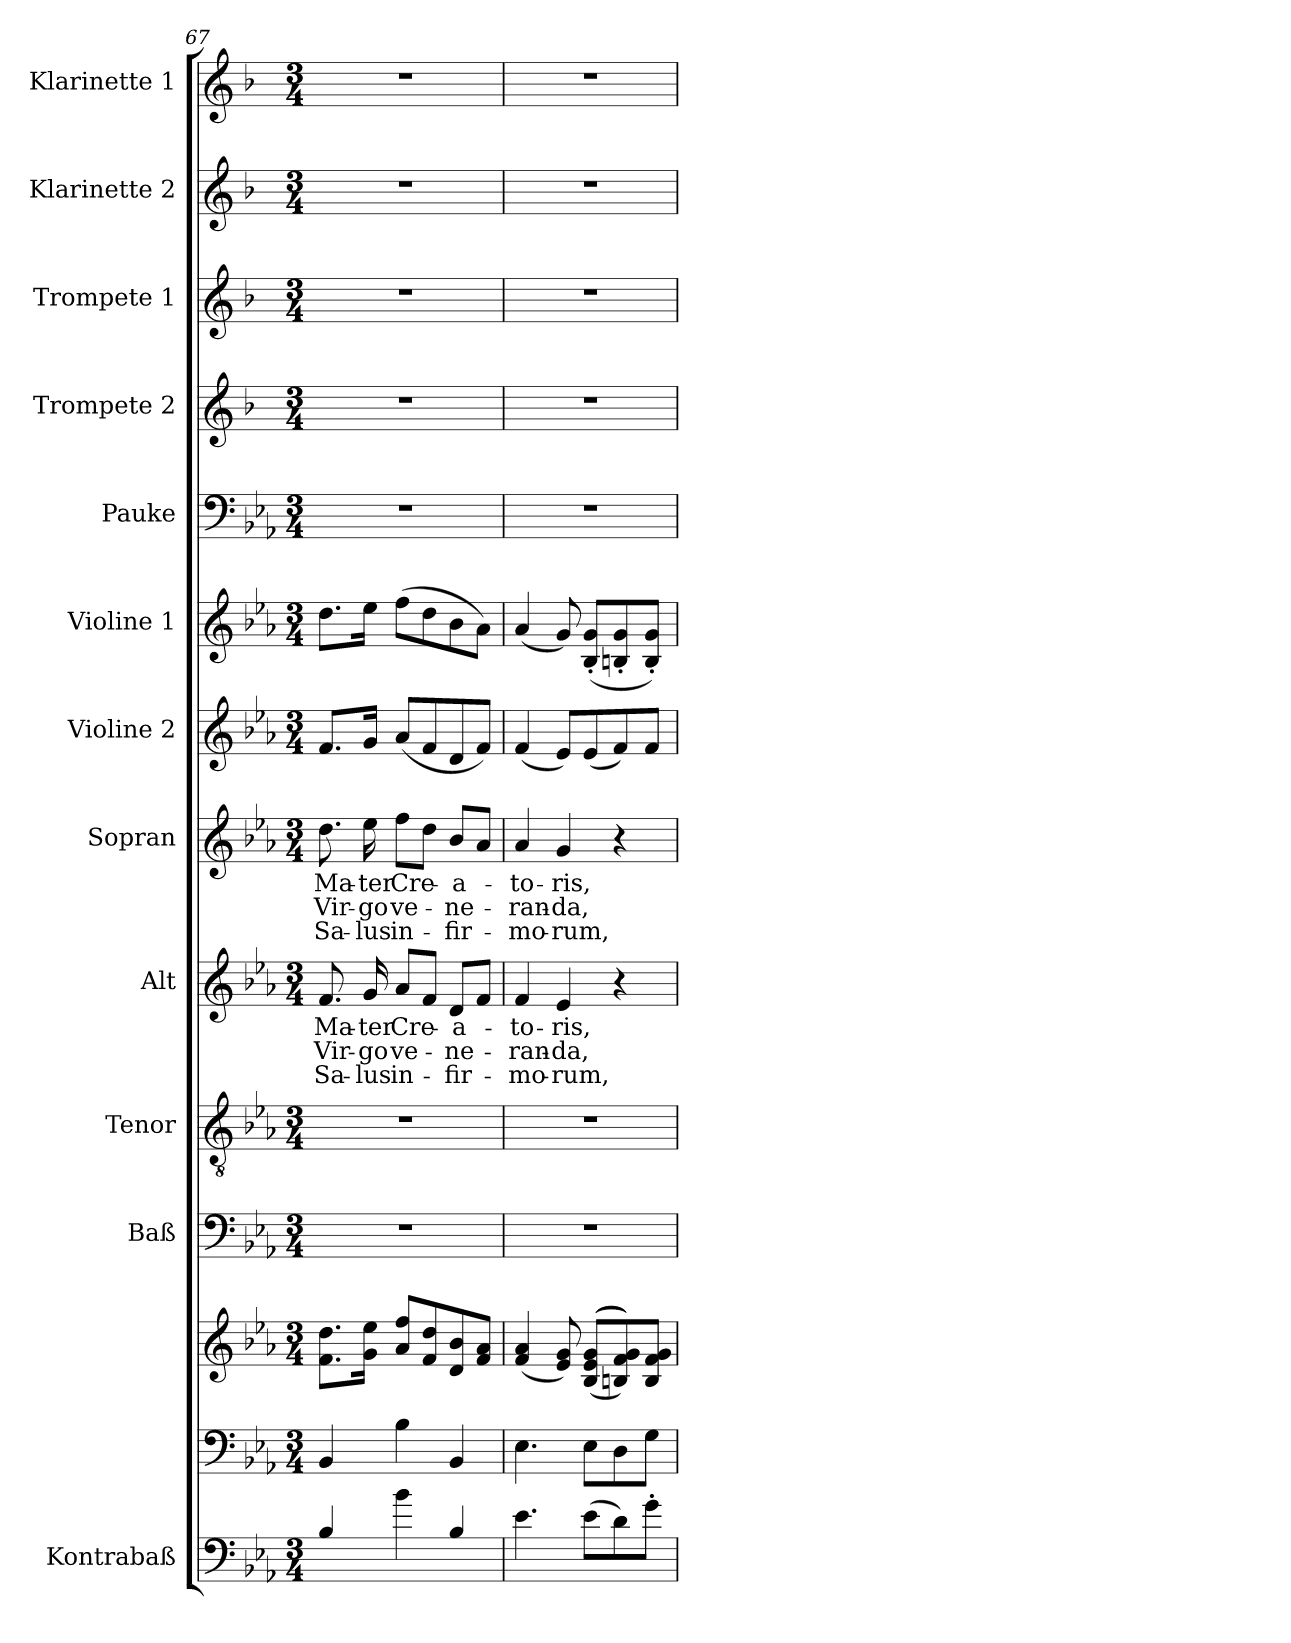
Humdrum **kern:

**kern	**kern	**kern	**kern	**kern	**kern	**text	**text	**text	**kern	**text	**text	**text	**kern	**kern	**kern	**kern	**kern	**kern	**kern
*part13	*part12	*part12	*part11	*part10	*part9	*part9	*part9	*part9	*part8	*part8	*part8	*part8	*part7	*part6	*part5	*part4	*part3	*part2	*part1
*staff14	*staff13	*staff12	*staff11	*staff10	*staff9	*staff9	*staff9	*staff9	*staff8	*staff8	*staff8	*staff8	*staff7	*staff6	*staff5	*staff4	*staff3	*staff2	*staff1
*I"Kontrabaß	*	*	*I"Baß	*I"Tenor	*I"Alt	*	*	*	*I"Sopran	*	*	*	*I"Violine 2	*I"Violine 1	*I"Pauke	*I"Trompete 2	*I"Trompete 1	*I"Klarinette 2	*I"Klarinette 1
*	*	*	*	*	*	*	*	*	*	*	*	*	*I'Vln	*I'Vln	*	*I'Tpt	*I'Tpt	*	*
*clefF4	*clefF4	*clefG2	*clefF4	*clefGv2	*clefG2	*	*	*	*clefG2	*	*	*	*clefG2	*clefG2	*clefF4	*clefG2	*clefG2	*clefG2	*clefG2
*ITrd7c12	*	*	*	*	*	*	*	*	*	*	*	*	*	*	*	*ITrd1c2	*ITrd1c2	*ITrd1c2	*ITrd1c2
*k[b-e-a-]	*k[b-e-a-]	*k[b-e-a-]	*k[b-e-a-]	*k[b-e-a-]	*k[b-e-a-]	*	*	*	*k[b-e-a-]	*	*	*	*k[b-e-a-]	*k[b-e-a-]	*k[b-e-a-]	*k[b-e-a-]	*k[b-e-a-]	*k[b-e-a-]	*k[b-e-a-]
*E-:	*E-:	*E-:	*E-:	*E-:	*E-:	*	*	*	*E-:	*	*	*	*E-:	*E-:	*E-:	*E-:	*E-:	*E-:	*E-:
*M3/4	*M3/4	*M3/4	*M3/4	*M3/4	*M3/4	*	*	*	*M3/4	*	*	*	*M3/4	*M3/4	*M3/4	*M3/4	*M3/4	*M3/4	*M3/4
=67	=67	=67	=67	=67	=67	=67	=67	=67	=67	=67	=67	=67	=67	=67	=67	=67	=67	=67	=67
!	!	!	!	!	!	!LO:LY:b	!LO:LY:b	!LO:LY:b	!	!LO:LY:b	!LO:LY:b	!LO:LY:b	!	!	!	!	!	!	!
4BB-/	4BB-/	8.f\ 8.dd\L	2.r	2.r	8.f/	Ma-	Vir-	Sa-	8.dd\	Ma-	Vir-	Sa-	8.f/L	8.dd\L	2.r	2.r	2.r	2.r	2.r
!	!	!	!	!	!	!LO:LY:b	!LO:LY:b	!LO:LY:b	!	!LO:LY:b	!LO:LY:b	!LO:LY:b	!	!	!	!	!	!	!
.	.	16g\ 16ee-\Jk	.	.	16g/	-ter	-go	-lus	16ee-\	-ter	-go	-lus	16g/Jk	16ee-\Jk	.	.	.	.	.
!	!	!	!	!	!	!LO:LY:b	!LO:LY:b	!LO:LY:b	!	!LO:LY:b	!LO:LY:b	!LO:LY:b	!	!	!	!	!	!	!
4B-\	4B-\	8a-/ 8ff/L	.	.	8a-/L	Cre-	ve-	in-	8ff\L	Cre-	ve-	in-	(<8a-/L	(>8ff\L	.	.	.	.	.
.	.	8f/ 8dd/	.	.	8f/J	.	.	.	8dd\J	.	.	.	8f/	8dd\	.	.	.	.	.
!	!	!	!	!	!	!LO:LY:b	!LO:LY:b	!LO:LY:b	!	!LO:LY:b	!LO:LY:b	!LO:LY:b	!	!	!	!	!	!	!
4BB-/	4BB-/	8d/ 8b-/	.	.	8d/L	-a-	-ne-	-fir-	8b-/L	-a-	-ne-	-fir-	8d/	8b-\	.	.	.	.	.
.	.	8f/ 8a-/J	.	.	8f/J	.	.	.	8a-/J	.	.	.	8f/J)	8a-\J)	.	.	.	.	.
!!LO:PB:g=z
=68	=68	=68	=68	=68	=68	=68	=68	=68	=68	=68	=68	=68	=68	=68	=68	=68	=68	=68	=68
!	!	!	!	!	!	!LO:LY:b	!LO:LY:b	!LO:LY:b	!	!LO:LY:b	!LO:LY:b	!LO:LY:b	!	!	!	!	!	!	!
4.E-\	4.E-\	(<4f/ 4a-/	2.r	2.r	4f/	-to-	-ran-	-mo-	4a-/	-to-	-ran-	-mo-	(<4f/	(<4a-/	2.r	2.r	2.r	2.r	2.r
!	!	!	!	!	!	!LO:LY:b	!LO:LY:b	!LO:LY:b	!	!LO:LY:b	!LO:LY:b	!LO:LY:b	!	!	!	!	!	!	!
.	.	8e-/ 8g/)	.	.	4e-/	-ris,	-da,	-rum,	4g/	-ris,	-da,	-rum,	8e-/L)	8g/)	.	.	.	.	.
(>8E-\L	8E-\L	((<(8B-/ 8e-/ 8g/L	.	.	.	.	.	.	.	.	.	.	(<8e-/	(<8B-/'< 8g/'<L	.	.	.	.	.
8D\)	8D\	8Bn/ 8f/ 8g/)))	.	.	4r	.	.	.	4r	.	.	.	8f/)	8Bn/'< 8g/'<	.	.	.	.	.
8G'>\J	8G\J	8B/ 8f/ 8g/J	.	.	.	.	.	.	.	.	.	.	8f/J	8B/'< 8g/'<J)	.	.	.	.	.
=	=	=	=	=	=	=	=	=	=	=	=	=	=	=	=	=	=	=	=
*-	*-	*-	*-	*-	*-	*-	*-	*-	*-	*-	*-	*-	*-	*-	*-	*-	*-	*-	*-
